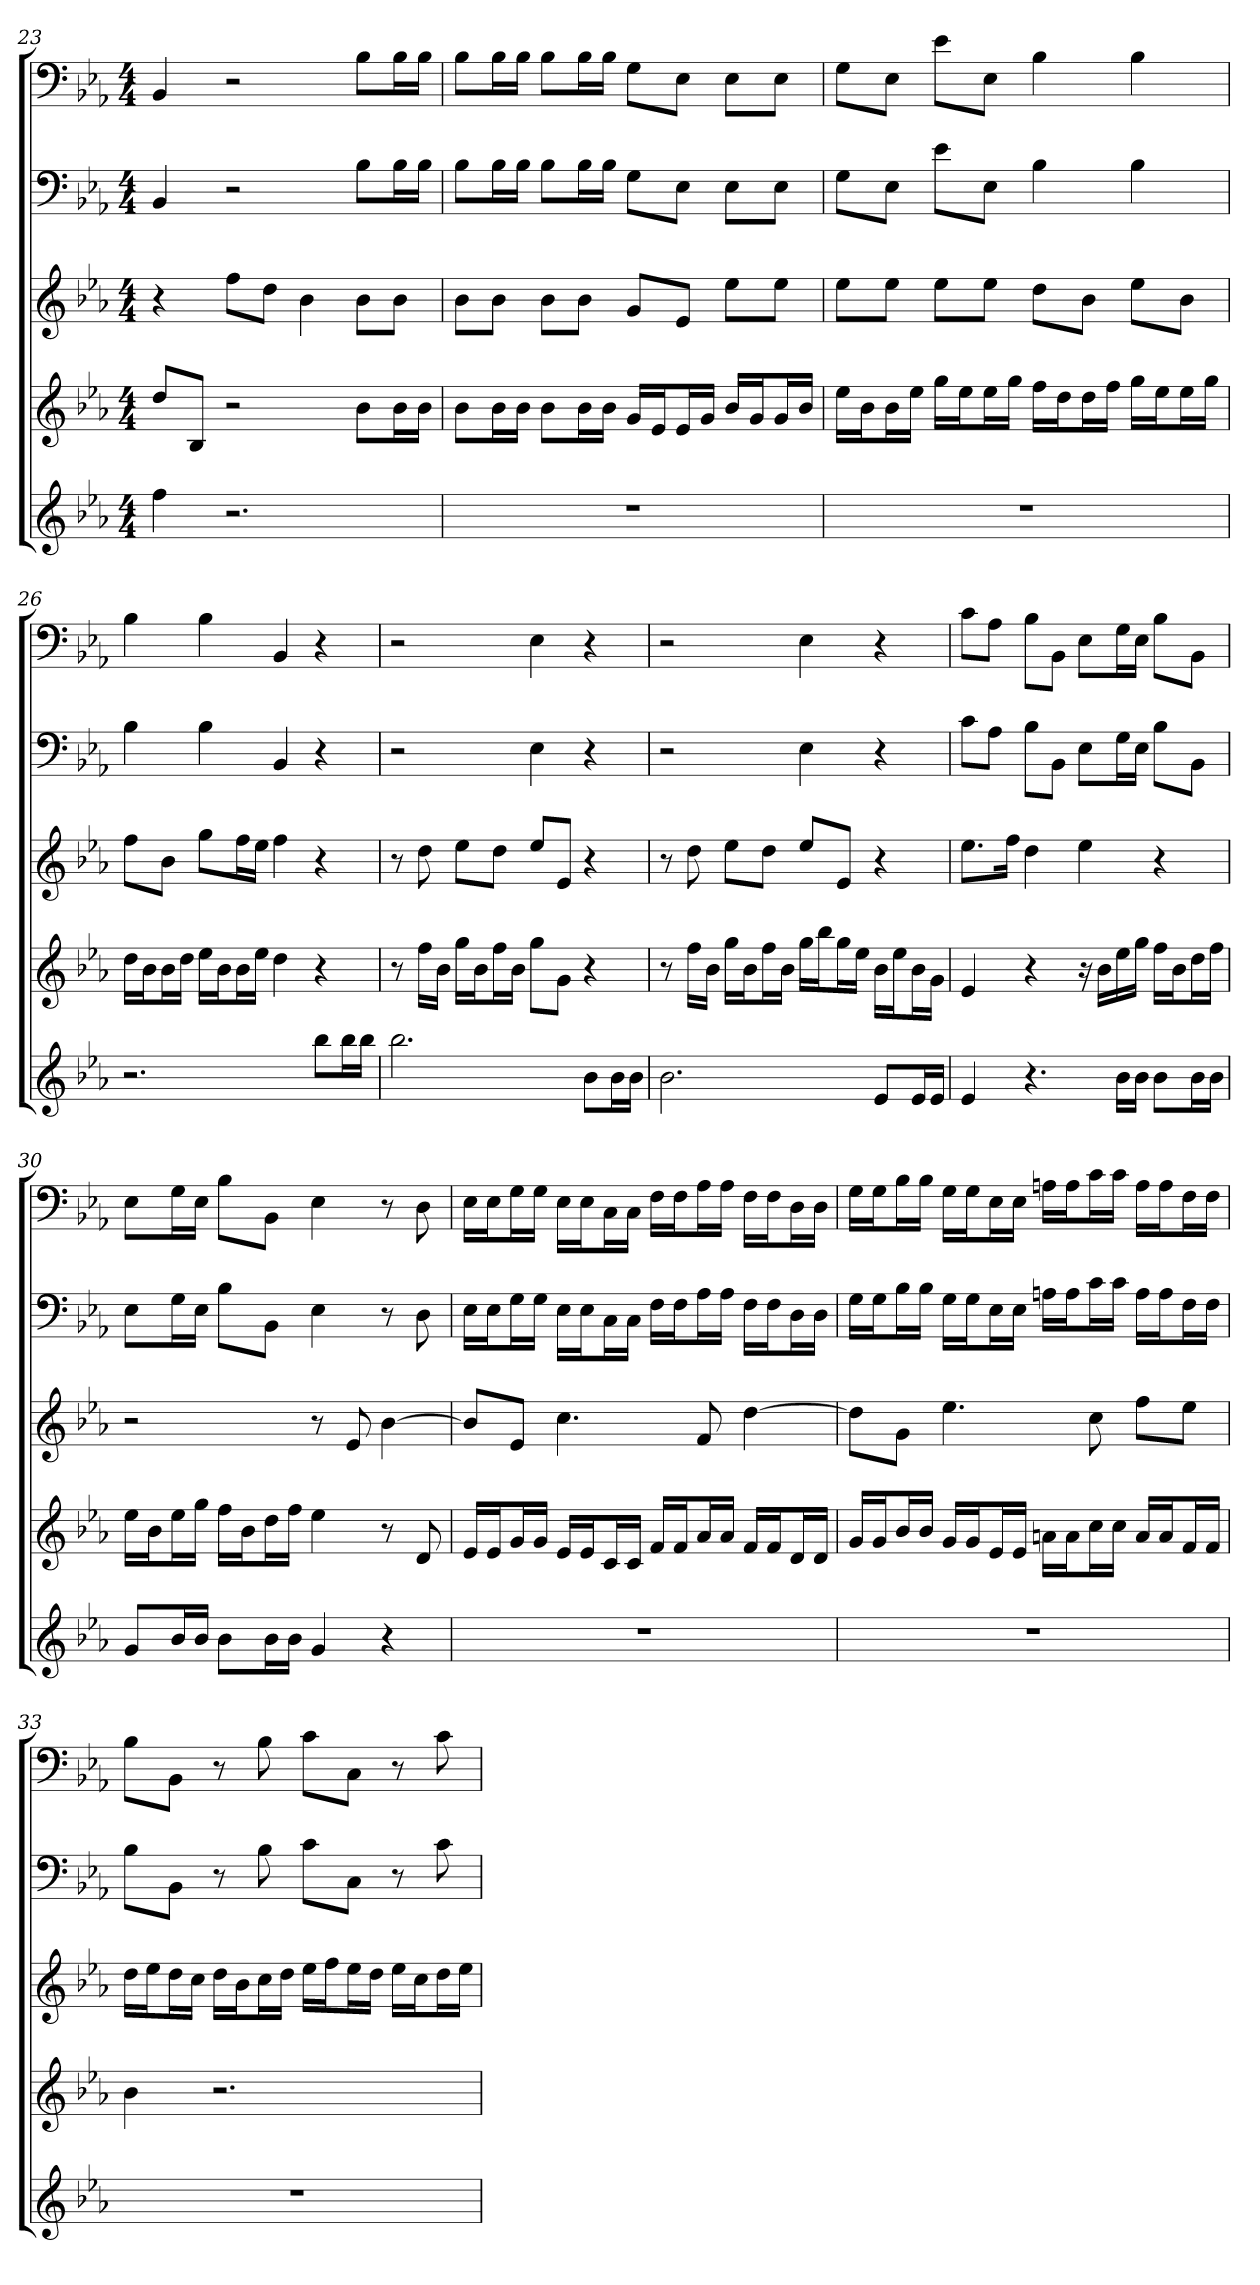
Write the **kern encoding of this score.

**kern	**kern	**kern	**kern	**kern
*part5	*part4	*part3	*part2	*part1
*staff5	*staff4	*staff3	*staff2	*staff1
*	*	*	*clefF4	*clefF4
*k[b-e-a-]	*k[b-e-a-]	*k[b-e-a-]	*k[b-e-a-]	*k[b-e-a-]
*E-:	*E-:	*E-:	*E-:	*E-:
*M4/4	*M4/4	*M4/4	*M4/4	*M4/4
=23	=23	=23	=23	=23
4ff	8ddL	4r	4BB-	4BB-
.	8B-J	.	.	.
2.r	2r	8ffL	2r	2r
.	.	8ddJ	.	.
.	.	4b-	.	.
.	8b-L	8b-L	8B-\L	8B-\L
.	16b-L	8b-J	16B-\L	16B-\L
.	16b-JJ	.	16B-\JJ	16B-\JJ
=24	=24	=24	=24	=24
1r	8b-L	8b-L	8B-\L	8B-\L
.	16b-L	8b-J	16B-\L	16B-\L
.	16b-JJ	.	16B-\JJ	16B-\JJ
.	8b-L	8b-L	8B-\L	8B-\L
.	16b-L	8b-J	16B-\L	16B-\L
.	16b-JJ	.	16B-\JJ	16B-\JJ
.	16gLL	8gL	8G\L	8G\L
.	16e-J	.	.	.
.	16e-L	8e-J	8E-\J	8E-\J
.	16gJJ	.	.	.
.	16b-LL	8ee-L	8E-\L	8E-\L
.	16gJ	.	.	.
.	16gL	8ee-J	8E-\J	8E-\J
.	16b-JJ	.	.	.
=25	=25	=25	=25	=25
1r	16ee-LL	8ee-L	8G\L	8G\L
.	16b-J	.	.	.
.	16b-L	8ee-J	8E-\J	8E-\J
.	16ee-JJ	.	.	.
.	16ggLL	8ee-L	8e-\L	8e-\L
.	16ee-J	.	.	.
.	16ee-L	8ee-J	8E-\J	8E-\J
.	16ggJJ	.	.	.
.	16ffLL	8ddL	4B-	4B-
.	16ddJ	.	.	.
.	16ddL	8b-J	.	.
.	16ffJJ	.	.	.
.	16ggLL	8ee-L	4B-	4B-
.	16ee-J	.	.	.
.	16ee-L	8b-J	.	.
.	16ggJJ	.	.	.
=26	=26	=26	=26	=26
2.r	16ddLL	8ffL	4B-	4B-
.	16b-J	.	.	.
.	16b-L	8b-J	.	.
.	16ddJJ	.	.	.
.	16ee-LL	8ggL	4B-	4B-
.	16b-J	.	.	.
.	16b-L	16ffL	.	.
.	16ee-JJ	16ee-JJ	.	.
.	4dd	4ff	4BB-	4BB-
8bb-L	4r	4r	4r	4r
16bb-L	.	.	.	.
16bb-JJ	.	.	.	.
=27	=27	=27	=27	=27
2.bb-	8r	8r	2r	2r
.	16ffLL	8dd	.	.
.	16b-JJ	.	.	.
.	16ggLL	8ee-L	.	.
.	16b-J	.	.	.
.	16ffL	8ddJ	.	.
.	16b-JJ	.	.	.
.	8ggL	8ee-L	4E-	4E-
.	8gJ	8e-J	.	.
8b-L	4r	4r	4r	4r
16b-L	.	.	.	.
16b-JJ	.	.	.	.
=28	=28	=28	=28	=28
2.b-	8r	8r	2r	2r
.	16ffLL	8dd	.	.
.	16b-JJ	.	.	.
.	16ggLL	8ee-L	.	.
.	16b-J	.	.	.
.	16ffL	8ddJ	.	.
.	16b-JJ	.	.	.
.	16ggLL	8ee-L	4E-	4E-
.	16bb-J	.	.	.
.	16ggL	8e-J	.	.
.	16ee-JJ	.	.	.
8e-L	16b-LL	4r	4r	4r
.	16ee-J	.	.	.
16e-L	16b-L	.	.	.
16e-JJ	16gJJ	.	.	.
=29	=29	=29	=29	=29
4e-	4e-	8.ee-L	8c\L	8c\L
.	.	.	8A-\J	8A-\J
.	.	16ffJk	.	.
4.r	4r	4dd	8B-\L	8B-\L
.	.	.	8BB-\J	8BB-\J
.	16r	4ee-	8E-\L	8E-\L
.	16b-LL	.	.	.
16b-LL	16ee-	.	16G\L	16G\L
16b-JJ	16ggJJ	.	16E-\JJ	16E-\JJ
8b-L	16ffLL	4r	8B-\L	8B-\L
.	16b-J	.	.	.
16b-L	16ddL	.	8BB-\J	8BB-\J
16b-JJ	16ffJJ	.	.	.
=30	=30	=30	=30	=30
8gL	16ee-LL	2r	8E-\L	8E-\L
.	16b-J	.	.	.
16b-L	16ee-L	.	16G\L	16G\L
16b-JJ	16ggJJ	.	16E-\JJ	16E-\JJ
8b-L	16ffLL	.	8B-\L	8B-\L
.	16b-J	.	.	.
16b-L	16ddL	.	8BB-\J	8BB-\J
16b-JJ	16ffJJ	.	.	.
4g	4ee-	8r	4E-	4E-
.	.	8e-	.	.
4r	8r	[4b-	8r	8r
.	8d	.	8D	8D
=31	=31	=31	=31	=31
1r	16e-LL	8b-L]	16E-\LL	16E-\LL
.	16e-J	.	16E-\J	16E-\J
.	16gL	8e-J	16G\L	16G\L
.	16gJJ	.	16G\JJ	16G\JJ
.	16e-LL	4.cc	16E-\LL	16E-\LL
.	16e-J	.	16E-\J	16E-\J
.	16cL	.	16C\L	16C\L
.	16cJJ	.	16C\JJ	16C\JJ
.	16fLL	.	16F\LL	16F\LL
.	16fJ	.	16F\J	16F\J
.	16a-L	8f	16A-\L	16A-\L
.	16a-JJ	.	16A-\JJ	16A-\JJ
.	16fLL	[4dd	16F\LL	16F\LL
.	16fJ	.	16F\J	16F\J
.	16dL	.	16D\L	16D\L
.	16dJJ	.	16D\JJ	16D\JJ
=32	=32	=32	=32	=32
1r	16gLL	8ddL]	16G\LL	16G\LL
.	16gJ	.	16G\J	16G\J
.	16b-L	8gJ	16B-\L	16B-\L
.	16b-JJ	.	16B-\JJ	16B-\JJ
.	16gLL	4.ee-	16G\LL	16G\LL
.	16gJ	.	16G\J	16G\J
.	16e-L	.	16E-\L	16E-\L
.	16e-JJ	.	16E-\JJ	16E-\JJ
.	16anLL	.	16An\LL	16An\LL
.	16aJ	.	16A\J	16A\J
.	16ccL	8cc	16c\L	16c\L
.	16ccJJ	.	16c\JJ	16c\JJ
.	16aLL	8ffL	16A\LL	16A\LL
.	16aJ	.	16A\J	16A\J
.	16fL	8ee-J	16F\L	16F\L
.	16fJJ	.	16F\JJ	16F\JJ
=33	=33	=33	=33	=33
1r	4b-	16ddLL	8B-\L	8B-\L
.	.	16ee-J	.	.
.	.	16ddL	8BB-\J	8BB-\J
.	.	16ccJJ	.	.
.	2.r	16ddLL	8r	8r
.	.	16b-J	.	.
.	.	16ccL	8B-	8B-
.	.	16ddJJ	.	.
.	.	16ee-LL	8c\L	8c\L
.	.	16ffJ	.	.
.	.	16ee-L	8C\J	8C\J
.	.	16ddJJ	.	.
.	.	16ee-LL	8r	8r
.	.	16ccJ	.	.
.	.	16ddL	8c	8c
.	.	16ee-JJ	.	.
=	=	=	=	=
*-	*-	*-	*-	*-
